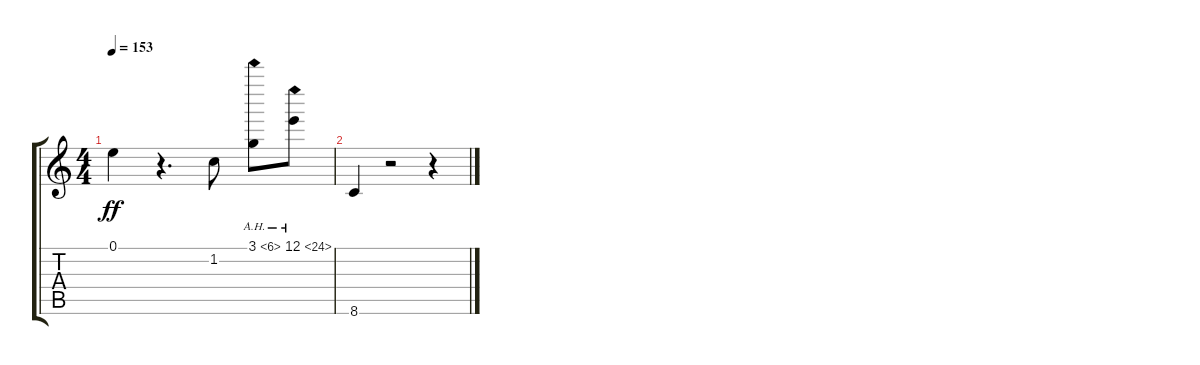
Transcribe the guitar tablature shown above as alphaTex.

\track "" {instrument acousticguitarnylon}
\staff {score tabs}
\tuning (E4 B3 G3 D3 A2 E2) {hide}
\ts (4 4)
\tempo 153
\clef g2
\ks c
0.1.4{dy ff} r.4{d} 1.2.8 3.1{ah 3}.8 12.1{ah 12}.8 |
8.6.4 r.2 r.4
